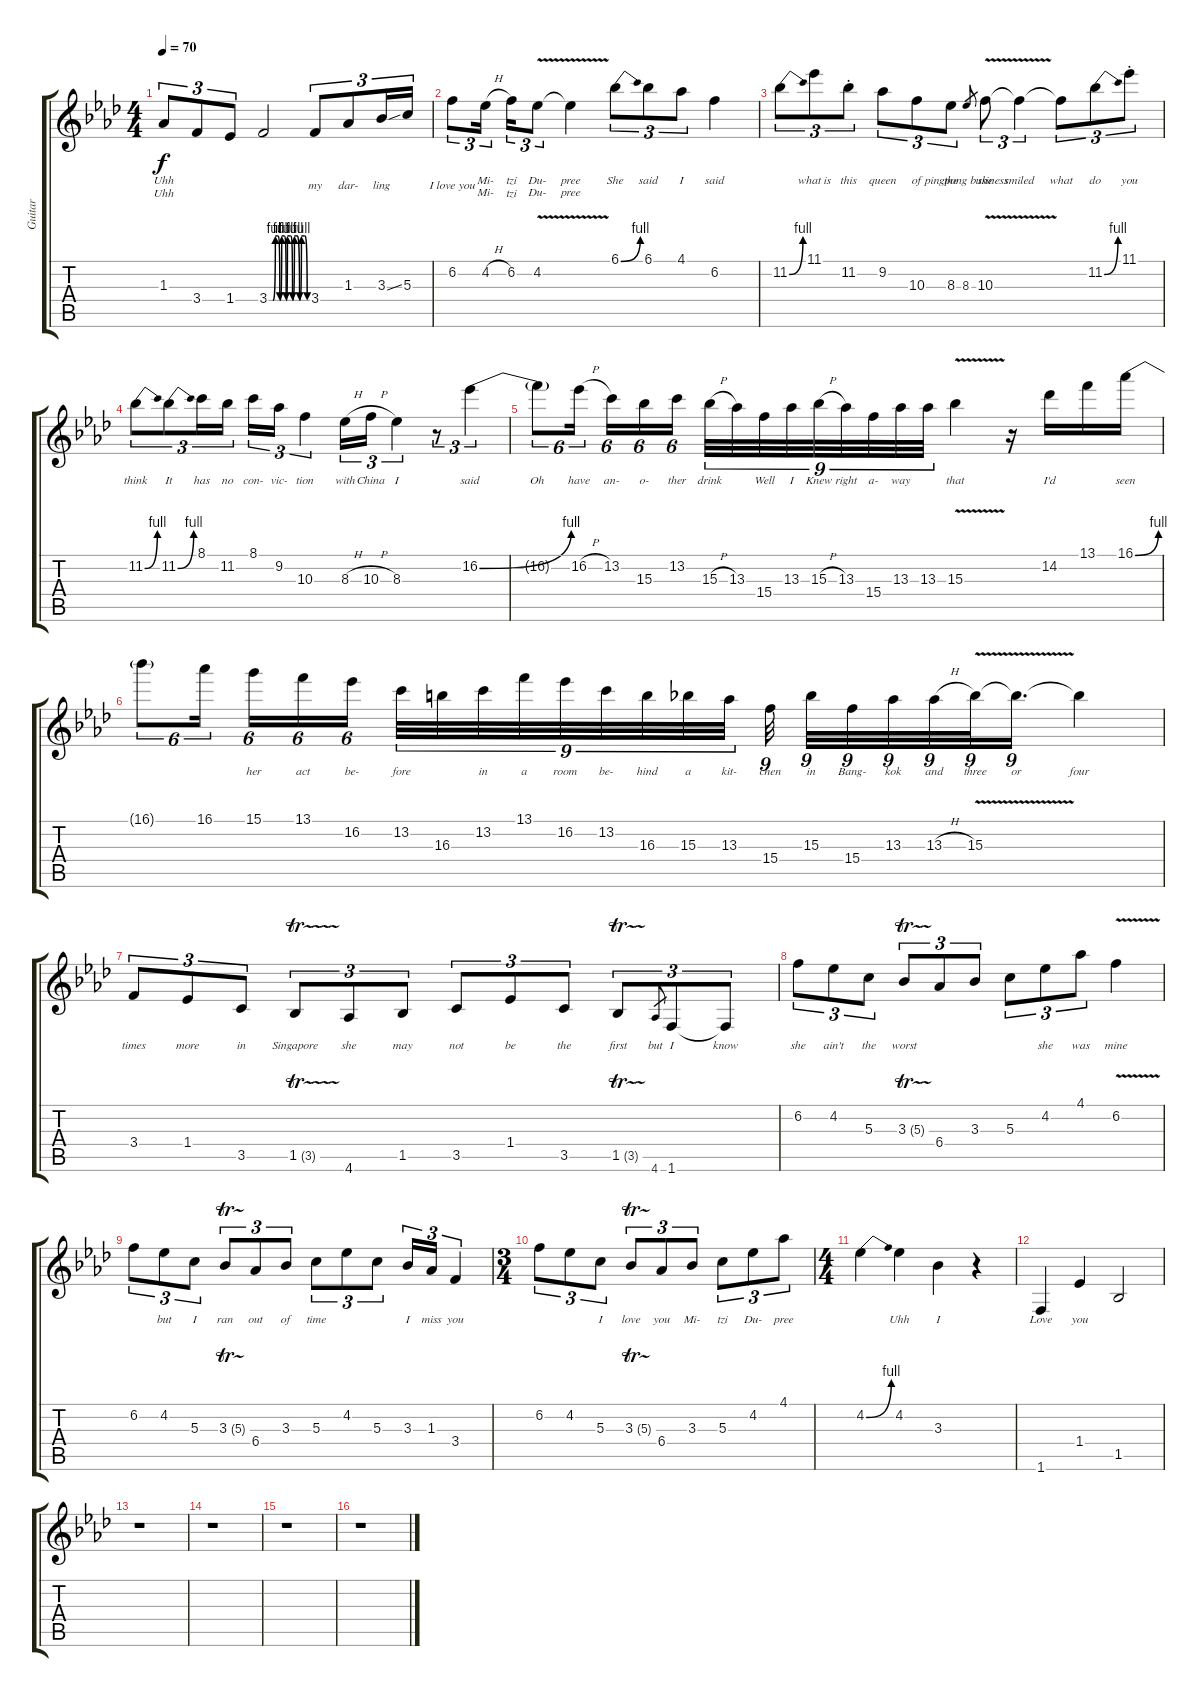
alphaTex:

\track ("Guitar" "Guitar") {instrument overdrivenguitar}
\staff {score tabs}
\tuning (E4 B3 G3 D3 A2 E2) {hide}
\ts (4 4)
\tempo 70
\clef g2
\ks fminor
1.3.8{tu (3 2) lyrics (0 "Uhh") lyrics (1 "Uhh") lyrics (2 "") lyrics (3 "") lyrics (4 "") dy f} 3.4.8{tu (3 2) lyrics (0 "") lyrics (1 "") lyrics (2 "") lyrics (3 "") lyrics (4 "")} 1.4.8{tu (3 2) lyrics (0 "") lyrics (1 "") lyrics (2 "") lyrics (3 "") lyrics (4 "")} 3.4{be (custom 0 0 6 0 10 4 14 4 17 0 20 4 24 4 27 0 29 4 34 4 37 0 40 4 44 4 48 0 51 4 56 4 60 0)}.2{lyrics (0 "") lyrics (1 "") lyrics (2 "") lyrics (3 "") lyrics (4 "")} 3.4.8{tu (3 2) lyrics (0 "") lyrics (1 "my") lyrics (2 "") lyrics (3 "") lyrics (4 "")} 1.3.8{tu (3 2) lyrics (0 "") lyrics (1 "dar-") lyrics (2 "") lyrics (3 "") lyrics (4 "")} 3.3{ss}.16{tu (3 2) lyrics (0 "") lyrics (1 "ling") lyrics (2 "") lyrics (3 "") lyrics (4 "")} 5.3.16{tu (3 2) lyrics (0 "") lyrics (1 "") lyrics (2 "") lyrics (3 "") lyrics (4 "")} |
6.2.8{tu (3 2) lyrics (0 "") lyrics (1 "I love you") lyrics (2 "") lyrics (3 "") lyrics (4 "")} 4.2{h}.16{tu (3 2) lyrics (0 "Mi-") lyrics (1 "Mi-") lyrics (2 "") lyrics (3 "") lyrics (4 "") beam splitsecondary} 6.2.16{tu (3 2) lyrics (0 "tzi") lyrics (1 "tzi") lyrics (2 "") lyrics (3 "") lyrics (4 "")} 4.2{v}.8{tu (3 2) lyrics (0 "Du-") lyrics (1 "Du-") lyrics (2 "") lyrics (3 "") lyrics (4 "")} 4.2{t}.4{lyrics (0 "pree") lyrics (1 "pree") lyrics (2 "") lyrics (3 "") lyrics (4 "")} 6.1{be (bend 0 0 60 4)}.8{tu (3 2) lyrics (0 "She") lyrics (1 "") lyrics (2 "") lyrics (3 "") lyrics (4 "")} 6.1.8{tu (3 2) lyrics (0 "said") lyrics (1 "") lyrics (2 "") lyrics (3 "") lyrics (4 "")} 4.1.8{tu (3 2) lyrics (0 "I") lyrics (1 "") lyrics (2 "") lyrics (3 "") lyrics (4 "")} 6.2.4{lyrics (0 "said") lyrics (1 "") lyrics (2 "") lyrics (3 "") lyrics (4 "")} |
11.2{be (bend 0 0 60 4)}.8{tu (3 2) lyrics (0 "") lyrics (1 "") lyrics (2 "") lyrics (3 "") lyrics (4 "")} 11.1.8{tu (3 2) lyrics (0 "what is") lyrics (1 "") lyrics (2 "") lyrics (3 "") lyrics (4 "")} 11.2{st}.8{tu (3 2) lyrics (0 "this") lyrics (1 "") lyrics (2 "") lyrics (3 "") lyrics (4 "")} 9.2.8{tu (3 2) lyrics (0 "queen") lyrics (1 "") lyrics (2 "") lyrics (3 "") lyrics (4 "")} 10.3.8{tu (3 2) lyrics (0 "of") lyrics (1 "") lyrics (2 "") lyrics (3 "") lyrics (4 "")} 8.3.8{tu (3 2) lyrics (0 "the") lyrics (1 "") lyrics (2 "") lyrics (3 "") lyrics (4 "")} 8.3.8{lyrics (0 "pingpong business") lyrics (1 "") lyrics (2 "") lyrics (3 "") lyrics (4 "") gr} 10.3{v}.8{tu (3 2) lyrics (0 "she") lyrics (1 "") lyrics (2 "") lyrics (3 "") lyrics (4 "")} 10.3{t}.4{tu (3 2) lyrics (0 "smiled") lyrics (1 "") lyrics (2 "") lyrics (3 "") lyrics (4 "")} 10.3{t}.8{tu (3 2) lyrics (0 "what") lyrics (1 "") lyrics (2 "") lyrics (3 "") lyrics (4 "")} 11.2{be (bend 0 0 60 4)}.8{tu (3 2) lyrics (0 "do") lyrics (1 "") lyrics (2 "") lyrics (3 "") lyrics (4 "")} 11.1{st}.8{tu (3 2) lyrics (0 "you") lyrics (1 "") lyrics (2 "") lyrics (3 "") lyrics (4 "")} |
11.2{be (bend 0 0 60 4)}.8{tu (3 2) lyrics (0 "think") lyrics (1 "") lyrics (2 "") lyrics (3 "") lyrics (4 "")} 11.2{be (bend 0 0 60 4)}.8{tu (3 2) lyrics (0 "It") lyrics (1 "") lyrics (2 "") lyrics (3 "") lyrics (4 "")} 8.1.16{tu (3 2) lyrics (0 "has") lyrics (1 "") lyrics (2 "") lyrics (3 "") lyrics (4 "")} 11.2.16{tu (3 2) lyrics (0 "no") lyrics (1 "") lyrics (2 "") lyrics (3 "") lyrics (4 "")} 8.1.16{tu (3 2) lyrics (0 "con-") lyrics (1 "") lyrics (2 "") lyrics (3 "") lyrics (4 "")} 9.2.16{tu (3 2) lyrics (0 "vic-") lyrics (1 "") lyrics (2 "") lyrics (3 "") lyrics (4 "")} 10.3.4{tu (3 2) lyrics (0 "tion") lyrics (1 "") lyrics (2 "") lyrics (3 "") lyrics (4 "")} 8.3{h}.16{tu (3 2) lyrics (0 "with") lyrics (1 "") lyrics (2 "") lyrics (3 "") lyrics (4 "")} 10.3{h}.16{tu (3 2) lyrics (0 "China") lyrics (1 "") lyrics (2 "") lyrics (3 "") lyrics (4 "")} 8.3.4{tu (3 2) lyrics (0 "I") lyrics (1 "") lyrics (2 "") lyrics (3 "") lyrics (4 "")} r.8{tu (3 2)} 16.2{be (bend 0 0 60 4)}.4{tu (3 2) lyrics (0 "said") lyrics (1 "") lyrics (2 "") lyrics (3 "") lyrics (4 "")} |
16.2{t}.8{tu (6 4) lyrics (0 "Oh") lyrics (1 "") lyrics (2 "") lyrics (3 "") lyrics (4 "")} 16.2{h}.16{tu (6 4) lyrics (0 "have") lyrics (1 "") lyrics (2 "") lyrics (3 "") lyrics (4 "") beam splitsecondary} 13.2.16{tu (6 4) lyrics (0 "an-") lyrics (1 "") lyrics (2 "") lyrics (3 "") lyrics (4 "")} 15.3.16{tu (6 4) lyrics (0 "o-") lyrics (1 "") lyrics (2 "") lyrics (3 "") lyrics (4 "")} 13.2.16{tu (6 4) lyrics (0 "ther") lyrics (1 "") lyrics (2 "") lyrics (3 "") lyrics (4 "")} 15.3{h}.32{tu (9 8) lyrics (0 "drink") lyrics (1 "") lyrics (2 "") lyrics (3 "") lyrics (4 "")} 13.3.32{tu (9 8) lyrics (0 "") lyrics (1 "") lyrics (2 "") lyrics (3 "") lyrics (4 "")} 15.4.32{tu (9 8) lyrics (0 "Well") lyrics (1 "") lyrics (2 "") lyrics (3 "") lyrics (4 "")} 13.3.32{tu (9 8) lyrics (0 "I") lyrics (1 "") lyrics (2 "") lyrics (3 "") lyrics (4 "")} 15.3{h}.32{tu (9 8) lyrics (0 "Knew") lyrics (1 "") lyrics (2 "") lyrics (3 "") lyrics (4 "")} 13.3.32{tu (9 8) lyrics (0 "right") lyrics (1 "") lyrics (2 "") lyrics (3 "") lyrics (4 "")} 15.4.32{tu (9 8) lyrics (0 "a-") lyrics (1 "") lyrics (2 "") lyrics (3 "") lyrics (4 "")} 13.3.32{tu (9 8) lyrics (0 "way") lyrics (1 "") lyrics (2 "") lyrics (3 "") lyrics (4 "")} 13.3.32{tu (9 8) lyrics (0 "") lyrics (1 "") lyrics (2 "") lyrics (3 "") lyrics (4 "")} 15.3{v}.4{lyrics (0 "that") lyrics (1 "") lyrics (2 "") lyrics (3 "") lyrics (4 "")} r.16 14.2.16{lyrics (0 "I'd") lyrics (1 "") lyrics (2 "") lyrics (3 "") lyrics (4 "")} 13.1.16{lyrics (0 "") lyrics (1 "") lyrics (2 "") lyrics (3 "") lyrics (4 "")} 16.1{be (bend 0 0 60 4)}.16{lyrics (0 "seen") lyrics (1 "") lyrics (2 "") lyrics (3 "") lyrics (4 "")} |
16.1{t}.8{tu (6 4) lyrics (0 "") lyrics (1 "") lyrics (2 "") lyrics (3 "") lyrics (4 "")} 16.1.16{tu (6 4) lyrics (0 "") lyrics (1 "") lyrics (2 "") lyrics (3 "") lyrics (4 "") beam splitsecondary} 15.1.16{tu (6 4) lyrics (0 "her") lyrics (1 "") lyrics (2 "") lyrics (3 "") lyrics (4 "")} 13.1.16{tu (6 4) lyrics (0 "act") lyrics (1 "") lyrics (2 "") lyrics (3 "") lyrics (4 "")} 16.2.16{tu (6 4) lyrics (0 "be-") lyrics (1 "") lyrics (2 "") lyrics (3 "") lyrics (4 "")} 13.2.32{tu (9 8) lyrics (0 "fore") lyrics (1 "") lyrics (2 "") lyrics (3 "") lyrics (4 "")} 16.3.32{tu (9 8) lyrics (0 "") lyrics (1 "") lyrics (2 "") lyrics (3 "") lyrics (4 "")} 13.2.32{tu (9 8) lyrics (0 "in") lyrics (1 "") lyrics (2 "") lyrics (3 "") lyrics (4 "")} 13.1.32{tu (9 8) lyrics (0 "a") lyrics (1 "") lyrics (2 "") lyrics (3 "") lyrics (4 "")} 16.2.32{tu (9 8) lyrics (0 "room") lyrics (1 "") lyrics (2 "") lyrics (3 "") lyrics (4 "")} 13.2.32{tu (9 8) lyrics (0 "be-") lyrics (1 "") lyrics (2 "") lyrics (3 "") lyrics (4 "")} 16.3.32{tu (9 8) lyrics (0 "hind") lyrics (1 "") lyrics (2 "") lyrics (3 "") lyrics (4 "")} 15.3.32{tu (9 8) lyrics (0 "a") lyrics (1 "") lyrics (2 "") lyrics (3 "") lyrics (4 "")} 13.3.32{tu (9 8) lyrics (0 "kit-") lyrics (1 "") lyrics (2 "") lyrics (3 "") lyrics (4 "")} 15.4.32{tu (9 8) lyrics (0 "chen") lyrics (1 "") lyrics (2 "") lyrics (3 "") lyrics (4 "")} 15.3.32{tu (9 8) lyrics (0 "in") lyrics (1 "") lyrics (2 "") lyrics (3 "") lyrics (4 "")} 15.4.32{tu (9 8) lyrics (0 "Bang-") lyrics (1 "") lyrics (2 "") lyrics (3 "") lyrics (4 "")} 13.3.32{tu (9 8) lyrics (0 "kok") lyrics (1 "") lyrics (2 "") lyrics (3 "") lyrics (4 "")} 13.3{h}.32{tu (9 8) lyrics (0 "and") lyrics (1 "") lyrics (2 "") lyrics (3 "") lyrics (4 "")} 15.3{v}.32{tu (9 8) lyrics (0 "three") lyrics (1 "") lyrics (2 "") lyrics (3 "") lyrics (4 "")} 15.3{t}.16{d tu (9 8) lyrics (0 "or") lyrics (1 "") lyrics (2 "") lyrics (3 "") lyrics (4 "")} 15.3{t}.4{lyrics (0 "four") lyrics (1 "") lyrics (2 "") lyrics (3 "") lyrics (4 "")} |
3.4.8{tu (3 2) lyrics (0 "times") lyrics (1 "") lyrics (2 "") lyrics (3 "") lyrics (4 "")} 1.4.8{tu (3 2) lyrics (0 "more") lyrics (1 "") lyrics (2 "") lyrics (3 "") lyrics (4 "")} 3.5.8{tu (3 2) lyrics (0 "in") lyrics (1 "") lyrics (2 "") lyrics (3 "") lyrics (4 "")} 1.5{tr (3 32)}.8{tu (3 2) lyrics (0 "Singapore") lyrics (1 "") lyrics (2 "") lyrics (3 "") lyrics (4 "")} 4.6.8{tu (3 2) lyrics (0 "she") lyrics (1 "") lyrics (2 "") lyrics (3 "") lyrics (4 "")} 1.5.8{tu (3 2) lyrics (0 "may") lyrics (1 "") lyrics (2 "") lyrics (3 "") lyrics (4 "")} 3.5.8{tu (3 2) lyrics (0 "not") lyrics (1 "") lyrics (2 "") lyrics (3 "") lyrics (4 "")} 1.4.8{tu (3 2) lyrics (0 "be") lyrics (1 "") lyrics (2 "") lyrics (3 "") lyrics (4 "")} 3.5.8{tu (3 2) lyrics (0 "the") lyrics (1 "") lyrics (2 "") lyrics (3 "") lyrics (4 "")} 1.5{tr (3 32)}.8{tu (3 2) lyrics (0 "first") lyrics (1 "") lyrics (2 "") lyrics (3 "") lyrics (4 "")} 4.6.8{lyrics (0 "but") lyrics (1 "") lyrics (2 "") lyrics (3 "") lyrics (4 "") gr} 1.6.8{tu (3 2) lyrics (0 "I") lyrics (1 "") lyrics (2 "") lyrics (3 "") lyrics (4 "")} 1.6{t}.8{tu (3 2) lyrics (0 "know") lyrics (1 "") lyrics (2 "") lyrics (3 "") lyrics (4 "")} |
6.2.8{tu (3 2) lyrics (0 "she") lyrics (1 "") lyrics (2 "") lyrics (3 "") lyrics (4 "")} 4.2.8{tu (3 2) lyrics (0 "ain't") lyrics (1 "") lyrics (2 "") lyrics (3 "") lyrics (4 "")} 5.3.8{tu (3 2) lyrics (0 "the") lyrics (1 "") lyrics (2 "") lyrics (3 "") lyrics (4 "")} 3.3{tr (5 32)}.8{tu (3 2) lyrics (0 "worst") lyrics (1 "") lyrics (2 "") lyrics (3 "") lyrics (4 "")} 6.4.8{tu (3 2) lyrics (0 "") lyrics (1 "") lyrics (2 "") lyrics (3 "") lyrics (4 "")} 3.3.8{tu (3 2) lyrics (0 "") lyrics (1 "") lyrics (2 "") lyrics (3 "") lyrics (4 "")} 5.3.8{tu (3 2) lyrics (0 "") lyrics (1 "") lyrics (2 "") lyrics (3 "") lyrics (4 "")} 4.2.8{tu (3 2) lyrics (0 "she") lyrics (1 "") lyrics (2 "") lyrics (3 "") lyrics (4 "")} 4.1.8{tu (3 2) lyrics (0 "was") lyrics (1 "") lyrics (2 "") lyrics (3 "") lyrics (4 "")} 6.2{v}.4{lyrics (0 "mine") lyrics (1 "") lyrics (2 "") lyrics (3 "") lyrics (4 "")} |
6.2.8{tu (3 2) lyrics (0 "") lyrics (1 "") lyrics (2 "") lyrics (3 "") lyrics (4 "")} 4.2.8{tu (3 2) lyrics (0 "but") lyrics (1 "") lyrics (2 "") lyrics (3 "") lyrics (4 "")} 5.3.8{tu (3 2) lyrics (0 "I") lyrics (1 "") lyrics (2 "") lyrics (3 "") lyrics (4 "")} 3.3{tr (5 32)}.8{tu (3 2) lyrics (0 "ran") lyrics (1 "") lyrics (2 "") lyrics (3 "") lyrics (4 "")} 6.4.8{tu (3 2) lyrics (0 "out") lyrics (1 "") lyrics (2 "") lyrics (3 "") lyrics (4 "")} 3.3.8{tu (3 2) lyrics (0 "of") lyrics (1 "") lyrics (2 "") lyrics (3 "") lyrics (4 "")} 5.3.8{tu (3 2) lyrics (0 "time") lyrics (1 "") lyrics (2 "") lyrics (3 "") lyrics (4 "")} 4.2.8{tu (3 2) lyrics (0 "") lyrics (1 "") lyrics (2 "") lyrics (3 "") lyrics (4 "")} 5.3.8{tu (3 2) lyrics (0 "") lyrics (1 "") lyrics (2 "") lyrics (3 "") lyrics (4 "")} 3.3.16{tu (3 2) lyrics (0 "I") lyrics (1 "") lyrics (2 "") lyrics (3 "") lyrics (4 "")} 1.3.16{tu (3 2) lyrics (0 "miss") lyrics (1 "") lyrics (2 "") lyrics (3 "") lyrics (4 "")} 3.4.4{tu (3 2) lyrics (0 "you") lyrics (1 "") lyrics (2 "") lyrics (3 "") lyrics (4 "")} |
\ts (3 4)
6.2.8{tu (3 2) lyrics (0 "") lyrics (1 "") lyrics (2 "") lyrics (3 "") lyrics (4 "")} 4.2.8{tu (3 2) lyrics (0 "") lyrics (1 "") lyrics (2 "") lyrics (3 "") lyrics (4 "")} 5.3.8{tu (3 2) lyrics (0 "I") lyrics (1 "") lyrics (2 "") lyrics (3 "") lyrics (4 "")} 3.3{tr (5 32)}.8{tu (3 2) lyrics (0 "love") lyrics (1 "") lyrics (2 "") lyrics (3 "") lyrics (4 "")} 6.4.8{tu (3 2) lyrics (0 "you") lyrics (1 "") lyrics (2 "") lyrics (3 "") lyrics (4 "")} 3.3.8{tu (3 2) lyrics (0 "Mi-") lyrics (1 "") lyrics (2 "") lyrics (3 "") lyrics (4 "")} 5.3.8{tu (3 2) lyrics (0 "tzi") lyrics (1 "") lyrics (2 "") lyrics (3 "") lyrics (4 "")} 4.2.8{tu (3 2) lyrics (0 "Du-") lyrics (1 "") lyrics (2 "") lyrics (3 "") lyrics (4 "")} 4.1.8{tu (3 2) lyrics (0 "pree") lyrics (1 "") lyrics (2 "") lyrics (3 "") lyrics (4 "")} |
\ts (4 4)
4.2{be (bend 0 0 60 4)}.4{lyrics (0 "") lyrics (1 "") lyrics (2 "") lyrics (3 "") lyrics (4 "")} 4.2.4{lyrics (0 "Uhh") lyrics (1 "") lyrics (2 "") lyrics (3 "") lyrics (4 "")} 3.3.4{lyrics (0 "I") lyrics (1 "") lyrics (2 "") lyrics (3 "") lyrics (4 "")} r.4 |
1.6.4{lyrics (0 "Love") lyrics (1 "") lyrics (2 "") lyrics (3 "") lyrics (4 "")} 1.4.4{lyrics (0 "you") lyrics (1 "") lyrics (2 "") lyrics (3 "") lyrics (4 "")} 1.5.2{lyrics (0 "") lyrics (1 "") lyrics (2 "") lyrics (3 "") lyrics (4 "")} |
r.1 |
r.1 |
r.1 |
r.1
